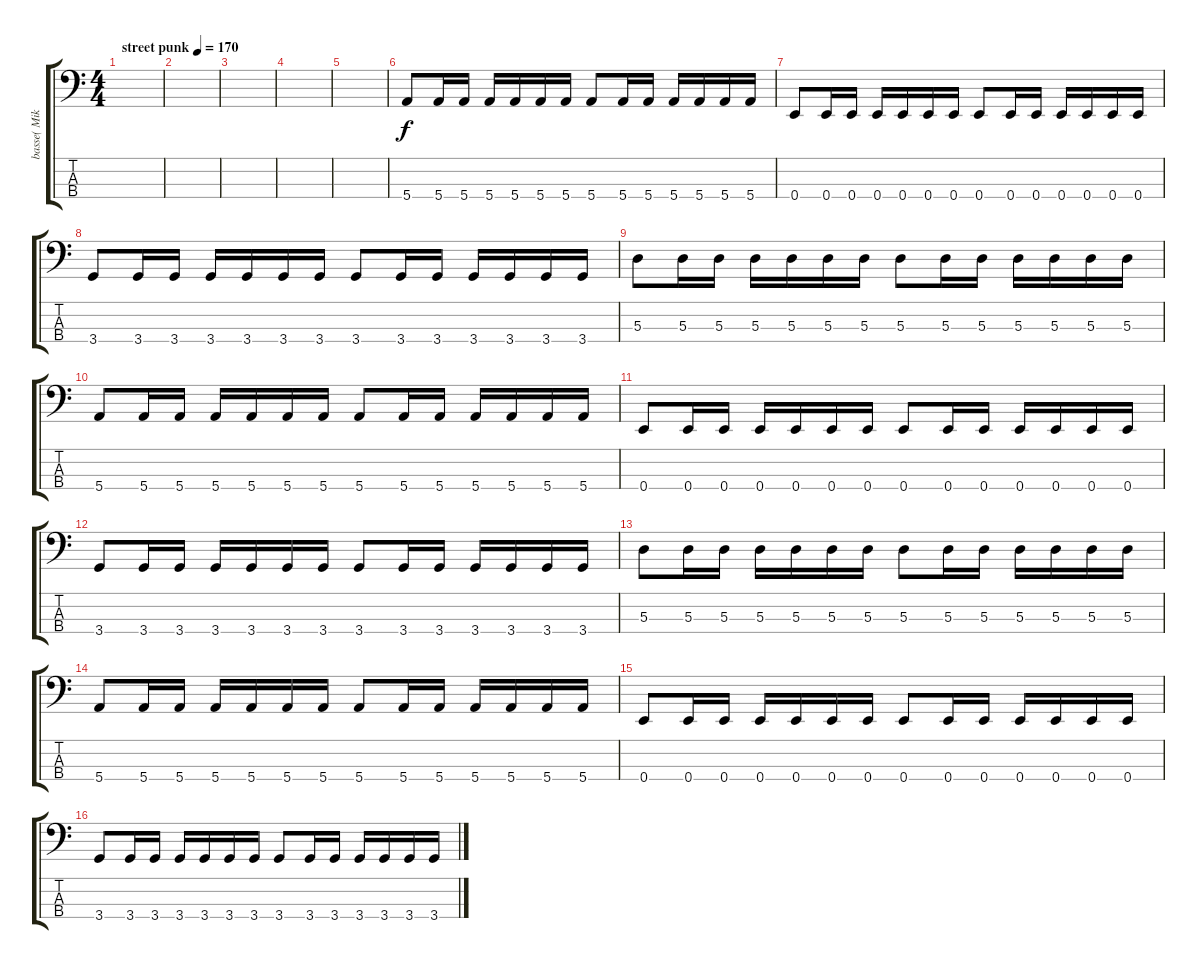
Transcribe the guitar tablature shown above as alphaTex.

\track ("basse( Mike ) " "basse( Mik") {instrument electricbasspick}
\staff {score tabs}
\tuning (G2 D2 A1 E1) {hide}
\ts (4 4)
\tempo (170 "street punk")
\clef f4
\ks c
|
|
|
|
|
5.4.8 5.4.16 5.4.16 5.4.16 5.4.16 5.4.16 5.4.16 5.4.8 5.4.16 5.4.16 5.4.16 5.4.16 5.4.16 5.4.16 |
0.4.8 0.4.16 0.4.16 0.4.16 0.4.16 0.4.16 0.4.16 0.4.8 0.4.16 0.4.16 0.4.16 0.4.16 0.4.16 0.4.16 |
3.4.8 3.4.16 3.4.16 3.4.16 3.4.16 3.4.16 3.4.16 3.4.8 3.4.16 3.4.16 3.4.16 3.4.16 3.4.16 3.4.16 |
5.3.8 5.3.16 5.3.16 5.3.16 5.3.16 5.3.16 5.3.16 5.3.8 5.3.16 5.3.16 5.3.16 5.3.16 5.3.16 5.3.16 |
5.4.8 5.4.16 5.4.16 5.4.16 5.4.16 5.4.16 5.4.16 5.4.8 5.4.16 5.4.16 5.4.16 5.4.16 5.4.16 5.4.16 |
0.4.8 0.4.16 0.4.16 0.4.16 0.4.16 0.4.16 0.4.16 0.4.8 0.4.16 0.4.16 0.4.16 0.4.16 0.4.16 0.4.16 |
3.4.8 3.4.16 3.4.16 3.4.16 3.4.16 3.4.16 3.4.16 3.4.8 3.4.16 3.4.16 3.4.16 3.4.16 3.4.16 3.4.16 |
5.3.8 5.3.16 5.3.16 5.3.16 5.3.16 5.3.16 5.3.16 5.3.8 5.3.16 5.3.16 5.3.16 5.3.16 5.3.16 5.3.16 |
5.4.8 5.4.16 5.4.16 5.4.16 5.4.16 5.4.16 5.4.16 5.4.8 5.4.16 5.4.16 5.4.16 5.4.16 5.4.16 5.4.16 |
0.4.8 0.4.16 0.4.16 0.4.16 0.4.16 0.4.16 0.4.16 0.4.8 0.4.16 0.4.16 0.4.16 0.4.16 0.4.16 0.4.16 |
3.4.8 3.4.16 3.4.16 3.4.16 3.4.16 3.4.16 3.4.16 3.4.8 3.4.16 3.4.16 3.4.16 3.4.16 3.4.16 3.4.16
